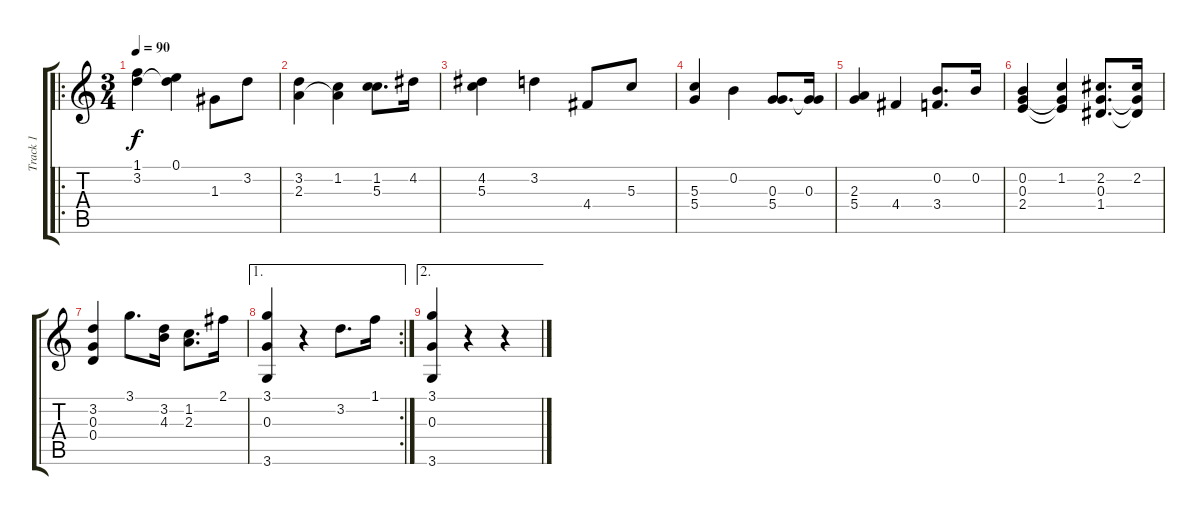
\track ("Track 1" "Track 1") {instrument acousticguitarnylon}
\staff {score tabs}
\tuning (E4 B3 G3 D3 A2 E2) {hide}
\ro
\ts (3 4)
\tempo 90
\clef g2
\ks c
(1.1 3.2).4{dy f} (0.1 3.2{t}).4 1.3.8 3.2.8 |
(3.2 2.3).4 (1.2 2.3{t}).4 (1.2 5.3).8{d} 4.2.16 |
(4.2 5.3).4 3.2.4 4.4.8 5.3.8 |
(5.3 5.4).4 0.2.4 (0.3 5.4).8{d} (0.3 5.4{t}).16 |
(2.3 5.4).4 4.4.4 (0.2 3.4).8{d} 0.2.16 |
(0.2 0.3 2.4).4 (1.2 0.3{t} 2.4{t}).4 (2.2 0.3 1.4).8{d} (2.2 0.3{t} 1.4{t}).16 |
(3.2 0.3 0.4).4 3.1.8{d} (3.2 4.3).16 (1.2 2.3).8{d} 2.1.16 |
\ae 1
\rc 2
(3.1 0.3 3.6).4 r.4 3.2.8{d} 1.1.16 |
\ae 2
(3.1 0.3 3.6).4 r.4 r.4
